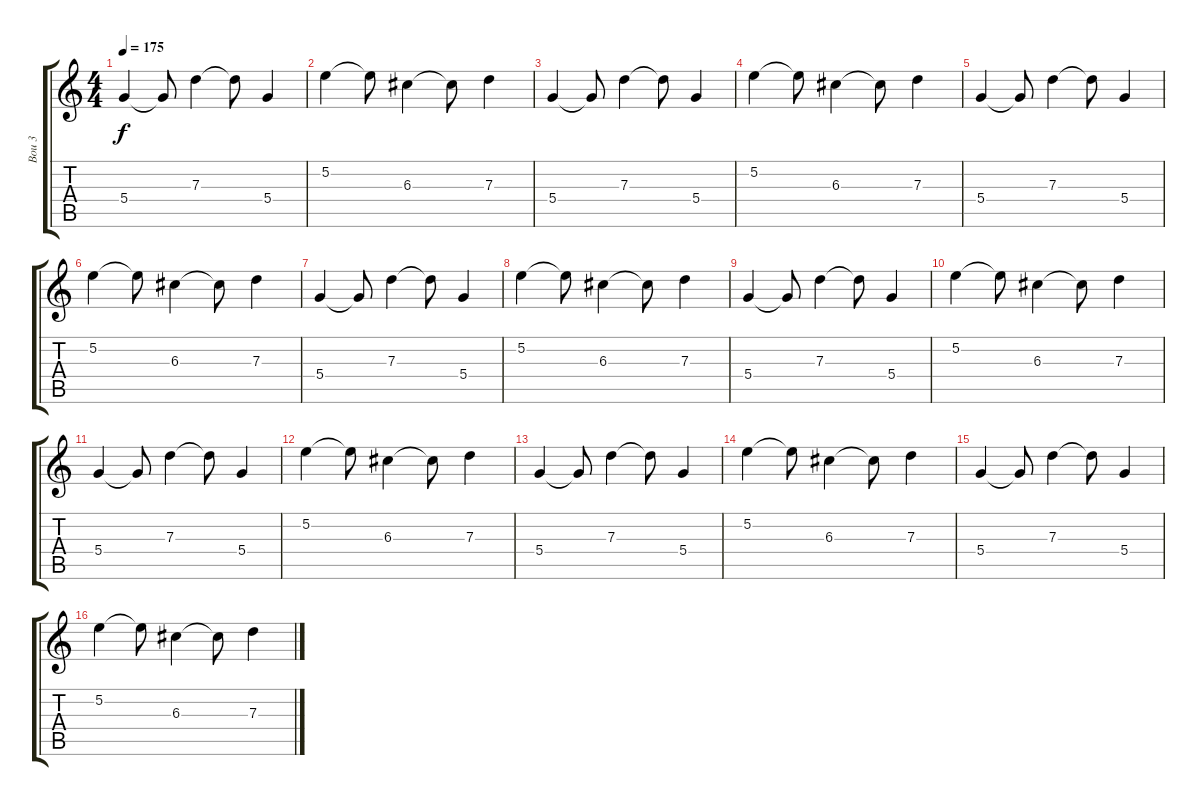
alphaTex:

\track ("Bou 3" "Bou 3") {instrument distortionguitar}
\staff {score tabs}
\tuning (E4 B3 G3 D3 A2 E2) {hide}
\ts (4 4)
\tempo 175
\clef g2
\ks c
5.4.4{dy f} 5.4{t}.8 7.3.4 7.3{t}.8 5.4.4 |
5.2.4 5.2{t}.8 6.3.4 6.3{t}.8 7.3.4 |
5.4.4 5.4{t}.8 7.3.4 7.3{t}.8 5.4.4 |
5.2.4 5.2{t}.8 6.3.4 6.3{t}.8 7.3.4 |
5.4.4 5.4{t}.8 7.3.4 7.3{t}.8 5.4.4 |
5.2.4 5.2{t}.8 6.3.4 6.3{t}.8 7.3.4 |
5.4.4 5.4{t}.8 7.3.4 7.3{t}.8 5.4.4 |
5.2.4 5.2{t}.8 6.3.4 6.3{t}.8 7.3.4 |
5.4.4{volume 11} 5.4{t}.8 7.3.4 7.3{t}.8 5.4.4 |
5.2.4 5.2{t}.8 6.3.4 6.3{t}.8 7.3.4 |
5.4.4 5.4{t}.8 7.3.4 7.3{t}.8 5.4.4 |
5.2.4 5.2{t}.8 6.3.4 6.3{t}.8 7.3.4 |
5.4.4 5.4{t}.8 7.3.4 7.3{t}.8 5.4.4 |
5.2.4 5.2{t}.8 6.3.4 6.3{t}.8 7.3.4 |
5.4.4 5.4{t}.8 7.3.4 7.3{t}.8 5.4.4 |
5.2.4 5.2{t}.8 6.3.4 6.3{t}.8 7.3.4
